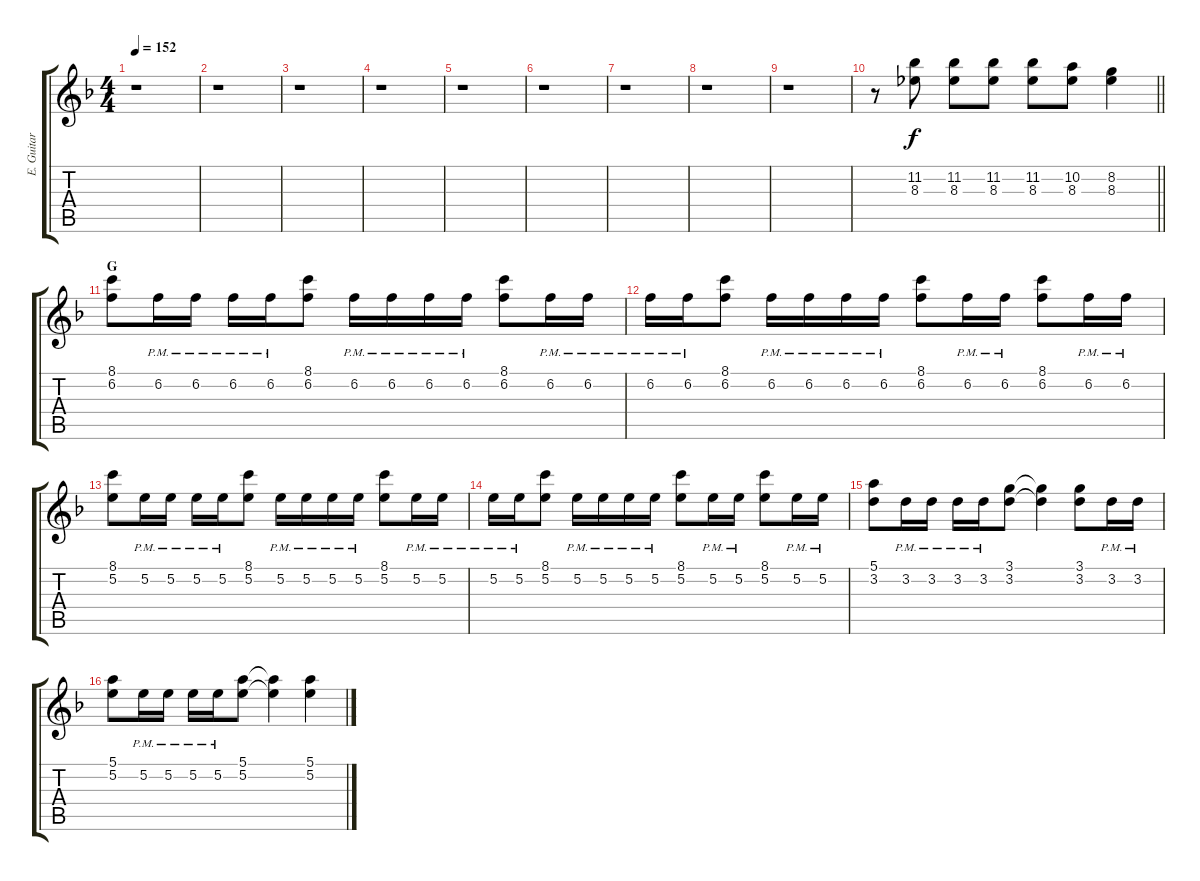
\track ("E. Guitar III" "E. Guitar ") {instrument overdrivenguitar}
\staff {score tabs}
\tuning (E4 B3 G3 D3 A2 E2) {hide}
\ts (4 4)
\tempo 152
\clef g2
\ks f
r.1{dy f} |
r.1 |
r.1 |
r.1 |
r.1 |
r.1 |
r.1 |
r.1 |
r.1 |
\barLineRight lightlight
r.8 (11.2 8.3).8 (11.2 8.3).8 (11.2 8.3).8 (11.2 8.3).8 (10.2 8.3).8 (8.2 8.3).4 |
\section ("" "G")
(8.1 6.2).8 6.2{pm}.16 6.2{pm}.16 6.2{pm}.16 6.2{pm}.16 (8.1 6.2).8 6.2{pm}.16 6.2{pm}.16 6.2{pm}.16 6.2{pm}.16 (8.1 6.2).8 6.2{pm}.16 6.2{pm}.16 |
6.2{pm}.16 6.2{pm}.16 (8.1 6.2).8 6.2{pm}.16 6.2{pm}.16 6.2{pm}.16 6.2{pm}.16 (8.1 6.2).8 6.2{pm}.16 6.2{pm}.16 (8.1 6.2).8 6.2{pm}.16 6.2{pm}.16 |
(8.1 5.2).8 5.2{pm}.16 5.2{pm}.16 5.2{pm}.16 5.2{pm}.16 (8.1 5.2).8 5.2{pm}.16 5.2{pm}.16 5.2{pm}.16 5.2{pm}.16 (8.1 5.2).8 5.2{pm}.16 5.2{pm}.16 |
5.2{pm}.16 5.2{pm}.16 (8.1 5.2).8 5.2{pm}.16 5.2{pm}.16 5.2{pm}.16 5.2{pm}.16 (8.1 5.2).8 5.2{pm}.16 5.2{pm}.16 (8.1 5.2).8 5.2{pm}.16 5.2{pm}.16 |
(5.1 3.2).8 3.2{pm}.16 3.2{pm}.16 3.2{pm}.16 3.2{pm}.16 (3.1 3.2).8 (3.1{t} 3.2{t}).4 (3.1 3.2).8 3.2{pm}.16 3.2{pm}.16 |
(5.1 5.2).8 5.2{pm}.16 5.2{pm}.16 5.2{pm}.16 5.2{pm}.16 (5.1 5.2).8 (5.1{t} 5.2{t}).4 (5.1 5.2).4
